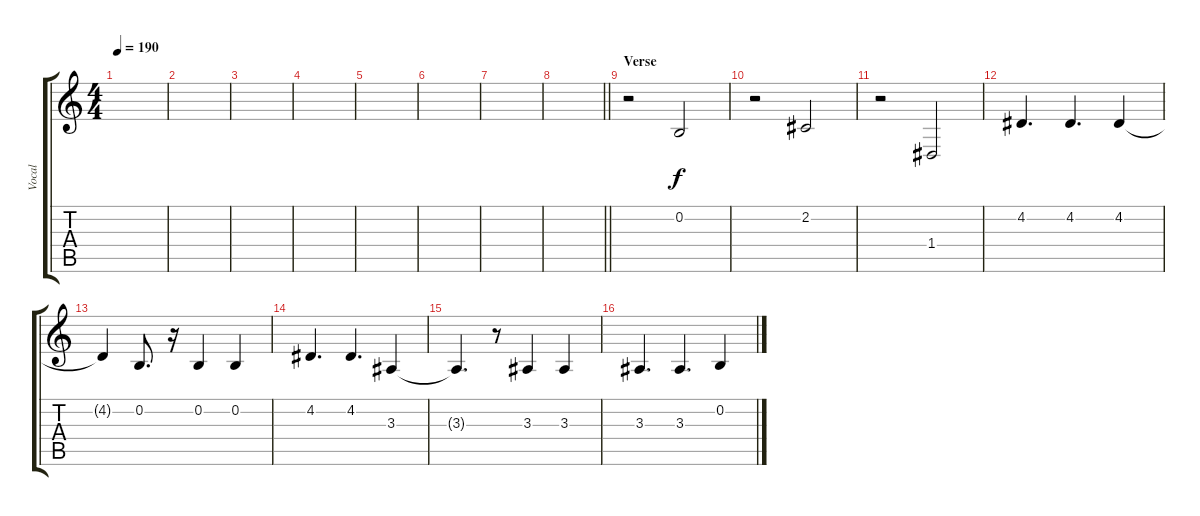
\track ("Vocal" "Vocal") {instrument lead2sawtooth}
\staff {score tabs}
\tuning (E4 B3 G3 D3 A2 E2) {hide}
\ts (4 4)
\tempo 190
\clef g2
\ks c
|
|
|
|
|
|
|
\barLineRight lightlight
|
\section ("" "Verse")
r.2 0.2.2 |
r.2 2.2.2 |
r.2 1.4.2 |
4.2.4{d} 4.2.4{d} 4.2.4 |
4.2{t}.4 0.2.8{d} r.16 0.2.4 0.2.4 |
4.2.4{d} 4.2.4{d} 3.3.4 |
3.3{t}.4{d} r.8 3.3.4 3.3.4 |
3.3.4{d} 3.3.4{d} 0.2.4
